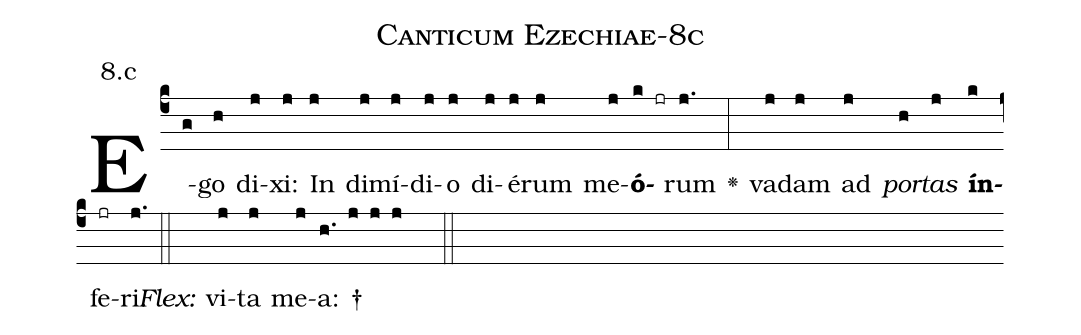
name: Canticum Ezechiae-8c;
annotation: 8.c;
%%
(c4)E(g)go(h) di(j)xi:(j) In(j) di(j)mí(j)di(j)o(j) di(j)é(j)rum(j) me(j)<b>ó</b>(k jr)rum(j.) <v>\greheightstar</v>(:) va(j)dam(j) ad(j) <i>por</i>(h)<i>tas</i>(j) <b>ín</b>(k)fe(jr)ri.(j.) (::)
<i>Flex:</i>()  vi(j)ta(j) me(j)a: †(h. j j j  ::)

%E(j) u(j) o(h) u(j) a(k) e.(j.) (::)
